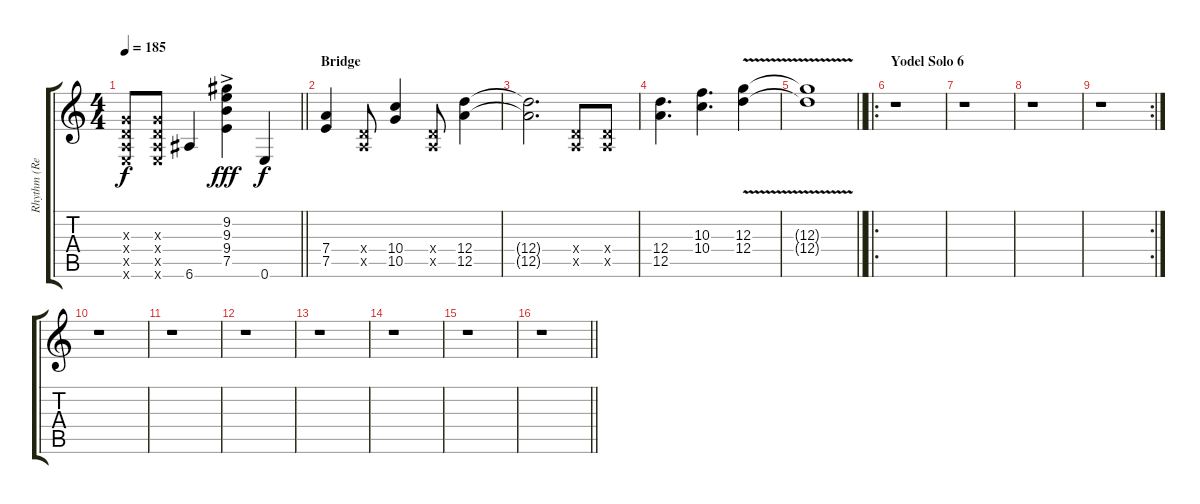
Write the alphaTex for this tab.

\track ("Rhythm (Retab)" "Rhythm (Re") {instrument overdrivenguitar}
\staff {score tabs}
\tuning (E4 B3 G3 D3 A2 E2) {hide}
\ts (4 4)
\tempo 185
\clef g2
\barLineRight lightlight
\ks c
(0.3{x} 0.4{x} 0.5{x} 0.6{x}).8{dy f} (0.3{x} 0.4{x} 0.5{x} 0.6{x}).8 6.6.4 (9.2{ac} 9.3{ac} 9.4{ac} 7.5).4{dy fff} 0.6.4{dy f} |
\section ("" "Bridge")
(7.4 7.5).4 (0.4{x} 0.5{x}).8 (10.4 10.5).4 (0.4{x} 0.5{x}).8 (12.4 12.5).4 |
(12.4{t} 12.5{t}).2{d} (0.4{x} 0.5{x}).8 (0.4{x} 0.5{x}).8 |
(12.4 12.5).4{d} (10.3 10.4).4{d} (12.3{v} 12.4).4 |
\barLineRight lightlight
(12.3{t} 12.4{t}).1 |
\ro
\section ("" "Yodel Solo 6")
r.1 |
r.1 |
r.1 |
\rc 2
r.1 |
r.1 |
r.1 |
r.1 |
r.1 |
r.1 |
r.1 |
\barLineRight lightlight
r.1
